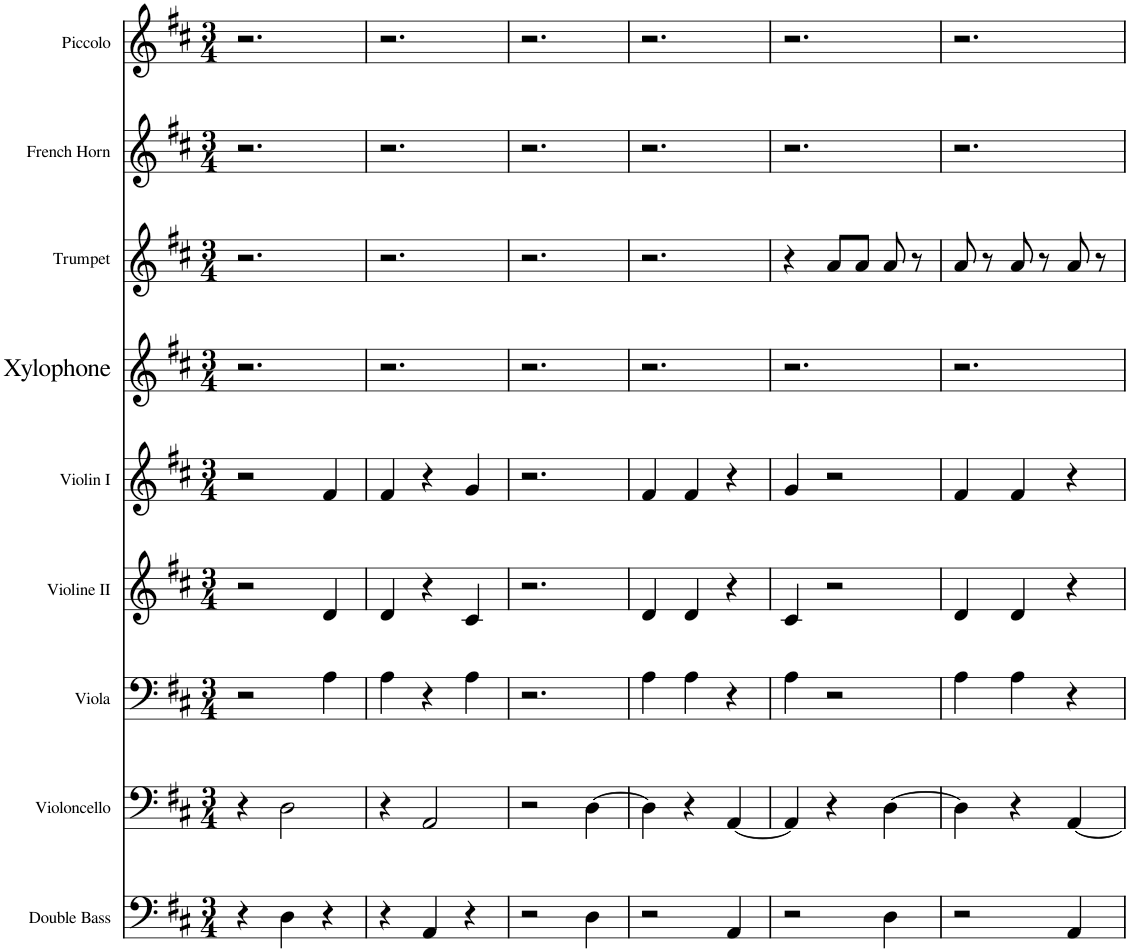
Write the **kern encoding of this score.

**kern	**kern	**kern	**kern	**kern	**kern	**kern	**kern	**kern
*part9	*part8	*part7	*part6	*part5	*part4	*part3	*part2	*part1
*staff9	*staff8	*staff7	*staff6	*staff5	*staff4	*staff3	*staff2	*staff1
*I"Double Bass	*I"Violoncello	*I"Viola	*I"Violine II	*I"Violin I	*I"Xylophone	*I"Trumpet	*I"French Horn	*I"Piccolo
*	*	*	*	*	*I'Xyl.	*I'Tpt	*I'Hn	*I'Picc
*clefF4	*clefF4	*clefF4	*clefG2	*clefG2	*clefG2	*clefG2	*clefG2	*clefG2
*	*	*	*	*	*	*Trd1c2	*Trd4c7	*Trd-7c-12
*k[f#c#]	*k[f#c#]	*k[f#c#]	*k[f#c#]	*k[f#c#]	*k[f#c#]	*k[f#c#]	*k[f#c#]	*k[f#c#]
*M3/4	*M3/4	*M3/4	*M3/4	*M3/4	*M3/4	*M3/4	*M3/4	*M3/4
=1	=1	=1	=1	=1	=1	=1	=1	=1
4r	4r	2r	2r	2r	2.r	2.r	2.r	2.r
4D\	2D\	.	.	.	.	.	.	.
4r	.	4A\	4d/	4f#/	.	.	.	.
=2	=2	=2	=2	=2	=2	=2	=2	=2
4r	4r	4A\	4d/	4f#/	2.r	2.r	2.r	2.r
4AA/	2AA/	4r	4r	4r	.	.	.	.
4r	.	4A\	4c#/	4g/	.	.	.	.
=3	=3	=3	=3	=3	=3	=3	=3	=3
2r	2r	2.r	2.r	2.r	2.r	2.r	2.r	2.r
4D\	[4D\	.	.	.	.	.	.	.
=4	=4	=4	=4	=4	=4	=4	=4	=4
2r	4D\]	4A\	4d/	4f#/	2.r	2.r	2.r	2.r
.	4r	4A\	4d/	4f#/	.	.	.	.
4AA/	[4AA/	4r	4r	4r	.	.	.	.
=5	=5	=5	=5	=5	=5	=5	=5	=5
2r	4AA/]	4A\	4c#/	4g/	2.r	4r	2.r	2.r
.	4r	2r	2r	2r	.	8a/L	.	.
.	.	.	.	.	.	8a/J	.	.
4D\	[4D\	.	.	.	.	8a/	.	.
.	.	.	.	.	.	8r	.	.
=6	=6	=6	=6	=6	=6	=6	=6	=6
2r	4D\]	4A\	4d/	4f#/	2.r	8a/	2.r	2.r
.	.	.	.	.	.	8r	.	.
.	4r	4A\	4d/	4f#/	.	8a/	.	.
.	.	.	.	.	.	8r	.	.
4AA/	[4AA/	4r	4r	4r	.	8a/	.	.
.	.	.	.	.	.	8r	.	.
=	=	=	=	=	=	=	=	=
*-	*-	*-	*-	*-	*-	*-	*-	*-
